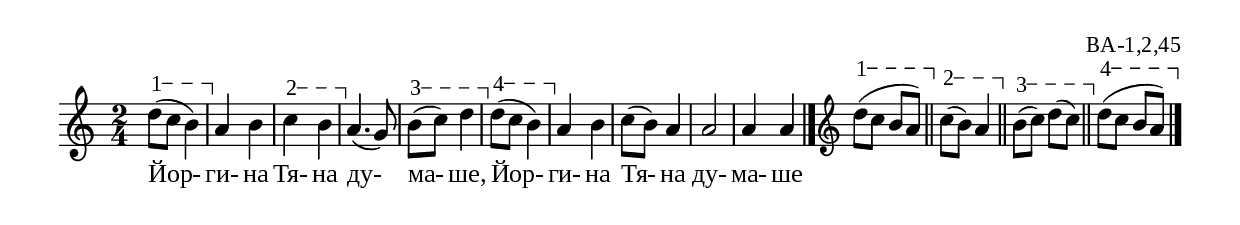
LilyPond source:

%{
BA_1_2_45
%}

\include "td-preamble.ly"

\score {
\relative c'' {
%% \tempo 4 = 152
  \time 2/4
\varA  
d8\startTextSpan([ c] b4\stopTextSpan) | 
a4 b |
\varB
c4\startTextSpan b\stopTextSpan | 
a4.( g8) | 
\varC
b8\startTextSpan( c) d4\stopTextSpan | 
\varD
d8\startTextSpan([ c] b4\stopTextSpan) | 
a4 b | c8( b) a4 | a2 | a4 a   
 \bar "|."
\endm 
\varA 
d8\startTextSpan( c b a\stopTextSpan) \bar "||" 
\varB
c8\startTextSpan( b) a4\stopTextSpan \bar "||" 
\varC
b8\startTextSpan( c) d( c\stopTextSpan) \bar "||" 
\varD
d8\startTextSpan( c b a\stopTextSpan)
\bar "|." 
}
\addlyrics { Йор- ги- на Тя- на ду- ма- ше, Йор- ги- на Тя- на ду- ма- ше }
%
\layout {
  indent = #0
  line-width = 190\mm
  ragged-right=##f
}
%
\midi { 
	\context {
		\Score
		tempoWholesPerMinute = #(ly:make-moment 152 4)
		}
	}
}
%
\header{
  opus = "ВА-1,2,45"
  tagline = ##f
}


